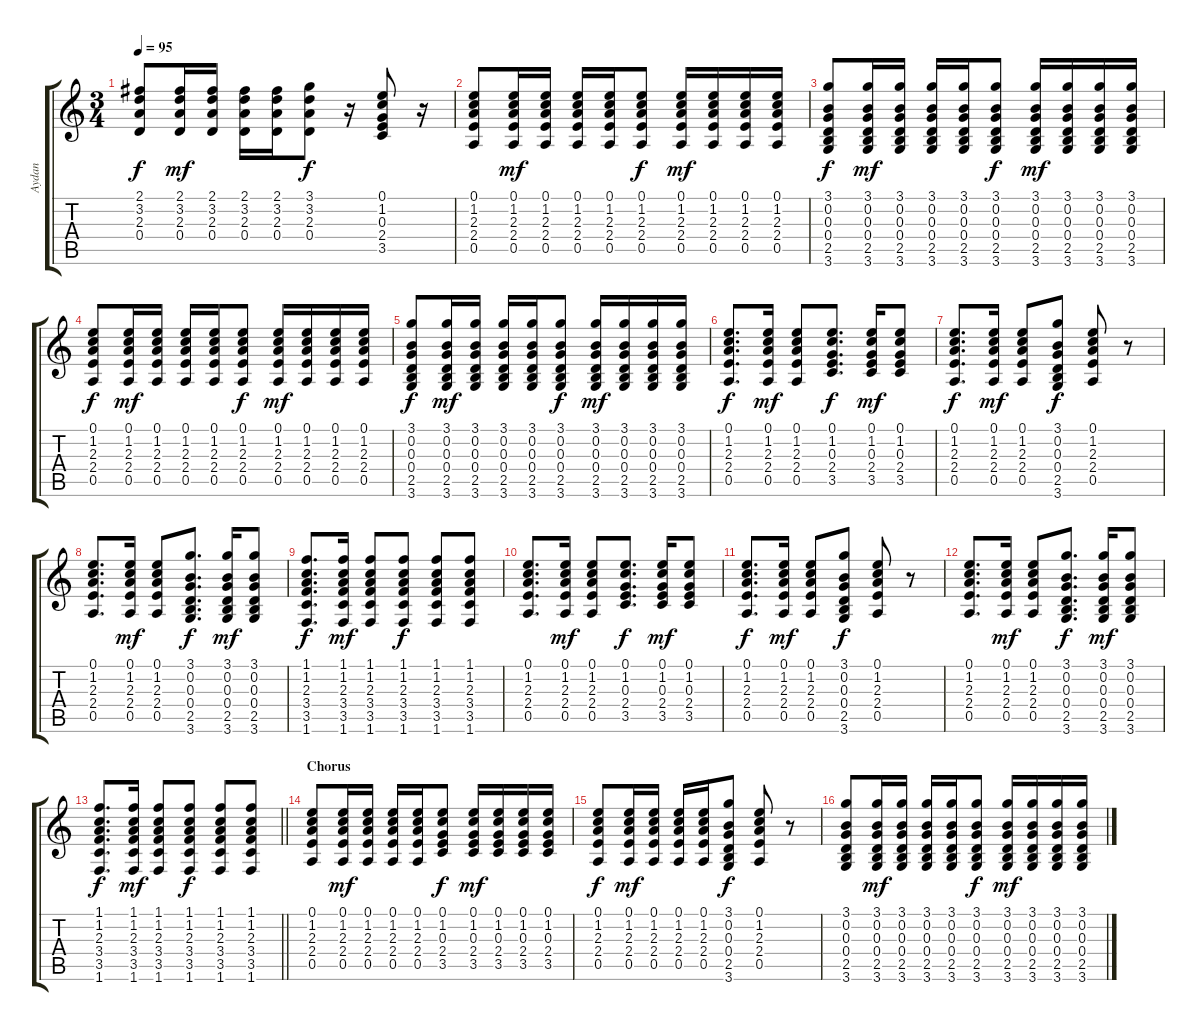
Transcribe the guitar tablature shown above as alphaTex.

\track ("Aydan" "Aydan") {instrument acousticguitarsteel}
\staff {score tabs}
\tuning (E4 B3 G3 D3 A2 E2) {hide}
\ts (3 4)
\tempo 95
\clef g2
\ks c
(2.1 3.2 2.3 0.4).8{dy f} (2.1 3.2 2.3 0.4).16{dy mf} (2.1 3.2 2.3 0.4).16 (2.1 3.2 2.3 0.4).16 (2.1 3.2 2.3 0.4).16 (3.1 3.2 2.3 0.4).8{dy f} r.16 (0.1 1.2 0.3 2.4 3.5).8 r.16 |
(0.1 1.2 2.3 2.4 0.5).8 (0.1 1.2 2.3 2.4 0.5).16{dy mf} (0.1 1.2 2.3 2.4 0.5).16 (0.1 1.2 2.3 2.4 0.5).16 (0.1 1.2 2.3 2.4 0.5).16 (0.1 1.2 2.3 2.4 0.5).8{dy f} (0.1 1.2 2.3 2.4 0.5).16{dy mf} (0.1 1.2 2.3 2.4 0.5).16 (0.1 1.2 2.3 2.4 0.5).16 (0.1 1.2 2.3 2.4 0.5).16 |
(3.1 0.2 0.3 0.4 2.5 3.6).8{dy f} (3.1 0.2 0.3 0.4 2.5 3.6).16{dy mf} (3.1 0.2 0.3 0.4 2.5 3.6).16 (3.1 0.2 0.3 0.4 2.5 3.6).16 (3.1 0.2 0.3 0.4 2.5 3.6).16 (3.1 0.2 0.3 0.4 2.5 3.6).8{dy f} (3.1 0.2 0.3 0.4 2.5 3.6).16{dy mf} (3.1 0.2 0.3 0.4 2.5 3.6).16 (3.1 0.2 0.3 0.4 2.5 3.6).16 (3.1 0.2 0.3 0.4 2.5 3.6).16 |
(0.1 1.2 2.3 2.4 0.5).8{dy f} (0.1 1.2 2.3 2.4 0.5).16{dy mf} (0.1 1.2 2.3 2.4 0.5).16 (0.1 1.2 2.3 2.4 0.5).16 (0.1 1.2 2.3 2.4 0.5).16 (0.1 1.2 2.3 2.4 0.5).8{dy f} (0.1 1.2 2.3 2.4 0.5).16{dy mf} (0.1 1.2 2.3 2.4 0.5).16 (0.1 1.2 2.3 2.4 0.5).16 (0.1 1.2 2.3 2.4 0.5).16 |
(3.1 0.2 0.3 0.4 2.5 3.6).8{dy f} (3.1 0.2 0.3 0.4 2.5 3.6).16{dy mf} (3.1 0.2 0.3 0.4 2.5 3.6).16 (3.1 0.2 0.3 0.4 2.5 3.6).16 (3.1 0.2 0.3 0.4 2.5 3.6).16 (3.1 0.2 0.3 0.4 2.5 3.6).8{dy f} (3.1 0.2 0.3 0.4 2.5 3.6).16{dy mf} (3.1 0.2 0.3 0.4 2.5 3.6).16 (3.1 0.2 0.3 0.4 2.5 3.6).16 (3.1 0.2 0.3 0.4 2.5 3.6).16 |
(0.1 1.2 2.3 2.4 0.5).8{d dy f} (0.1 1.2 2.3 2.4 0.5).16{dy mf} (0.1 1.2 2.3 2.4 0.5).8 (0.1 1.2 0.3 2.4 3.5).8{d dy f} (0.1 1.2 0.3 2.4 3.5).16{dy mf} (0.1 1.2 0.3 2.4 3.5).8 |
(0.1 1.2 2.3 2.4 0.5).8{d dy f} (0.1 1.2 2.3 2.4 0.5).16{dy mf} (0.1 1.2 2.3 2.4 0.5).8 (3.1 0.2 0.3 0.4 2.5 3.6).8{dy f} (0.1 1.2 2.3 2.4 0.5).8 r.8 |
(0.1 1.2 2.3 2.4 0.5).8{d} (0.1 1.2 2.3 2.4 0.5).16{dy mf} (0.1 1.2 2.3 2.4 0.5).8 (3.1 0.2 0.3 0.4 2.5 3.6).8{d dy f} (3.1 0.2 0.3 0.4 2.5 3.6).16{dy mf} (3.1 0.2 0.3 0.4 2.5 3.6).8 |
(1.1 1.2 2.3 3.4 3.5 1.6).8{d dy f} (1.1 1.2 2.3 3.4 3.5 1.6).16{dy mf} (1.1 1.2 2.3 3.4 3.5 1.6).8 (1.1 1.2 2.3 3.4 3.5 1.6).8{dy f} (1.1 1.2 2.3 3.4 3.5 1.6).8 (1.1 1.2 2.3 3.4 3.5 1.6).8 |
(0.1 1.2 2.3 2.4 0.5).8{d} (0.1 1.2 2.3 2.4 0.5).16{dy mf} (0.1 1.2 2.3 2.4 0.5).8 (0.1 1.2 0.3 2.4 3.5).8{d dy f} (0.1 1.2 0.3 2.4 3.5).16{dy mf} (0.1 1.2 0.3 2.4 3.5).8 |
(0.1 1.2 2.3 2.4 0.5).8{d dy f} (0.1 1.2 2.3 2.4 0.5).16{dy mf} (0.1 1.2 2.3 2.4 0.5).8 (3.1 0.2 0.3 0.4 2.5 3.6).8{dy f} (0.1 1.2 2.3 2.4 0.5).8 r.8 |
(0.1 1.2 2.3 2.4 0.5).8{d} (0.1 1.2 2.3 2.4 0.5).16{dy mf} (0.1 1.2 2.3 2.4 0.5).8 (3.1 0.2 0.3 0.4 2.5 3.6).8{d dy f} (3.1 0.2 0.3 0.4 2.5 3.6).16{dy mf} (3.1 0.2 0.3 0.4 2.5 3.6).8 |
\barLineRight lightlight
(1.1 1.2 2.3 3.4 3.5 1.6).8{d dy f} (1.1 1.2 2.3 3.4 3.5 1.6).16{dy mf} (1.1 1.2 2.3 3.4 3.5 1.6).8 (1.1 1.2 2.3 3.4 3.5 1.6).8{dy f} (1.1 1.2 2.3 3.4 3.5 1.6).8 (1.1 1.2 2.3 3.4 3.5 1.6).8 |
\section ("" "Chorus")
(0.1 1.2 2.3 2.4 0.5).8 (0.1 1.2 2.3 2.4 0.5).16{dy mf} (0.1 1.2 2.3 2.4 0.5).16 (0.1 1.2 2.3 2.4 0.5).16 (0.1 1.2 2.3 2.4 0.5).16 (0.1 1.2 0.3 2.4 3.5).8{dy f} (0.1 1.2 0.3 2.4 3.5).16{dy mf} (0.1 1.2 0.3 2.4 3.5).16 (0.1 1.2 0.3 2.4 3.5).16 (0.1 1.2 0.3 2.4 3.5).16 |
(0.1 1.2 2.3 2.4 0.5).8{dy f} (0.1 1.2 2.3 2.4 0.5).16{dy mf} (0.1 1.2 2.3 2.4 0.5).16 (0.1 1.2 2.3 2.4 0.5).16 (0.1 1.2 2.3 2.4 0.5).16 (3.1 0.2 0.3 0.4 2.5 3.6).8{dy f} (0.1 1.2 2.3 2.4 0.5).8 r.8 |
(3.1 0.2 0.3 0.4 2.5 3.6).8 (3.1 0.2 0.3 0.4 2.5 3.6).16{dy mf} (3.1 0.2 0.3 0.4 2.5 3.6).16 (3.1 0.2 0.3 0.4 2.5 3.6).16 (3.1 0.2 0.3 0.4 2.5 3.6).16 (3.1 0.2 0.3 0.4 2.5 3.6).8{dy f} (3.1 0.2 0.3 0.4 2.5 3.6).16{dy mf} (3.1 0.2 0.3 0.4 2.5 3.6).16 (3.1 0.2 0.3 0.4 2.5 3.6).16 (3.1 0.2 0.3 0.4 2.5 3.6).16
